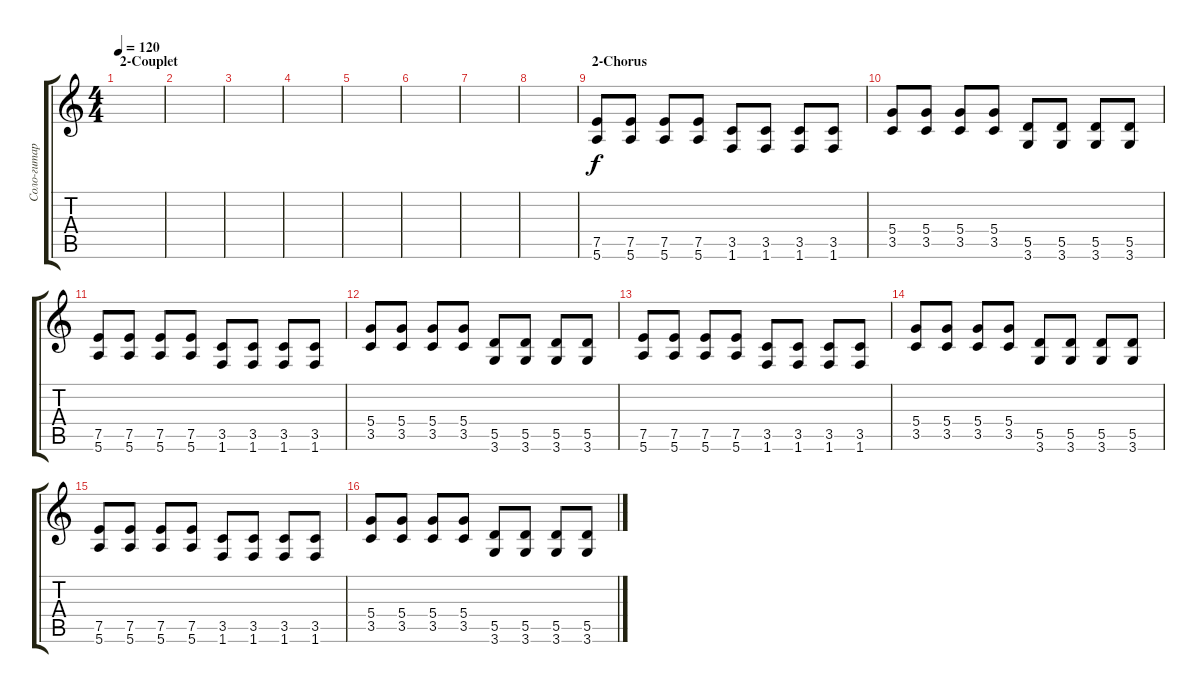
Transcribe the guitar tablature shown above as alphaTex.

\track ("Соло-гитара драйв" "Соло-гитар") {instrument overdrivenguitar}
\staff {score tabs}
\tuning (E4 B3 G3 D3 A2 E2) {hide}
\ts (4 4)
\section ("" "2-Couplet")
\tempo 120
\clef g2
\ks c
|
|
|
|
|
|
|
|
\section ("" "2-Chorus")
(7.5 5.6).8 (7.5 5.6).8 (7.5 5.6).8 (7.5 5.6).8 (3.5 1.6).8 (3.5 1.6).8 (3.5 1.6).8 (3.5 1.6).8 |
(5.4 3.5).8 (5.4 3.5).8 (5.4 3.5).8 (5.4 3.5).8 (5.5 3.6).8 (5.5 3.6).8 (5.5 3.6).8 (5.5 3.6).8 |
(7.5 5.6).8 (7.5 5.6).8 (7.5 5.6).8 (7.5 5.6).8 (3.5 1.6).8 (3.5 1.6).8 (3.5 1.6).8 (3.5 1.6).8 |
(5.4 3.5).8 (5.4 3.5).8 (5.4 3.5).8 (5.4 3.5).8 (5.5 3.6).8 (5.5 3.6).8 (5.5 3.6).8 (5.5 3.6).8 |
(7.5 5.6).8 (7.5 5.6).8 (7.5 5.6).8 (7.5 5.6).8 (3.5 1.6).8 (3.5 1.6).8 (3.5 1.6).8 (3.5 1.6).8 |
(5.4 3.5).8 (5.4 3.5).8 (5.4 3.5).8 (5.4 3.5).8 (5.5 3.6).8 (5.5 3.6).8 (5.5 3.6).8 (5.5 3.6).8 |
(7.5 5.6).8 (7.5 5.6).8 (7.5 5.6).8 (7.5 5.6).8 (3.5 1.6).8 (3.5 1.6).8 (3.5 1.6).8 (3.5 1.6).8 |
(5.4 3.5).8 (5.4 3.5).8 (5.4 3.5).8 (5.4 3.5).8 (5.5 3.6).8 (5.5 3.6).8 (5.5 3.6).8 (5.5 3.6).8
